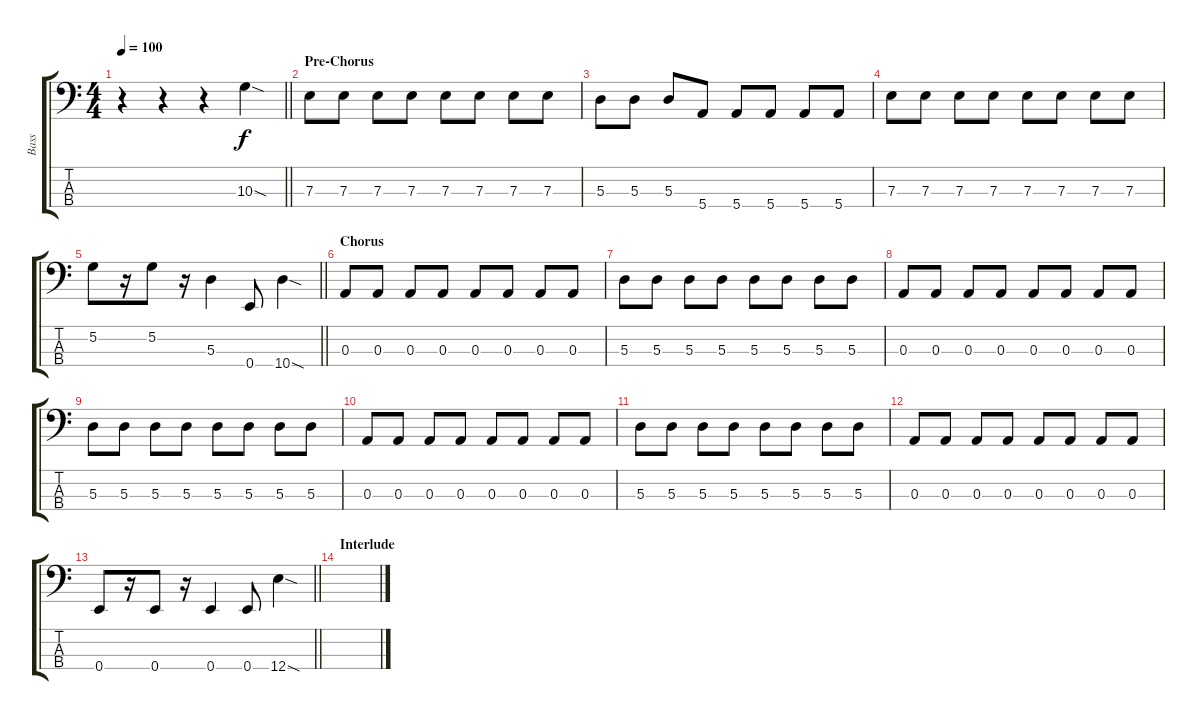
\track ("Bass" "Bass") {instrument electricbasspick}
\staff {score tabs}
\tuning (G2 D2 A1 E1) {hide}
\ts (4 4)
\tempo 100
\clef f4
\barLineRight lightlight
\ks c
r.4{dy f} r.4 r.4 10.3{sod}.4 |
\section ("" "Pre-Chorus")
7.3.8 7.3.8 7.3.8 7.3.8 7.3.8 7.3.8 7.3.8 7.3.8 |
5.3.8 5.3.8 5.3.8 5.4.8 5.4.8 5.4.8 5.4.8 5.4.8 |
7.3.8 7.3.8 7.3.8 7.3.8 7.3.8 7.3.8 7.3.8 7.3.8 |
\barLineRight lightlight
5.2.8 r.16 5.2.8 r.16 5.3.4 0.4.8 10.4{sod}.4 |
\section ("" "Chorus")
0.3.8 0.3.8 0.3.8 0.3.8 0.3.8 0.3.8 0.3.8 0.3.8 |
5.3.8 5.3.8 5.3.8 5.3.8 5.3.8 5.3.8 5.3.8 5.3.8 |
0.3.8 0.3.8 0.3.8 0.3.8 0.3.8 0.3.8 0.3.8 0.3.8 |
5.3.8 5.3.8 5.3.8 5.3.8 5.3.8 5.3.8 5.3.8 5.3.8 |
0.3.8 0.3.8 0.3.8 0.3.8 0.3.8 0.3.8 0.3.8 0.3.8 |
5.3.8 5.3.8 5.3.8 5.3.8 5.3.8 5.3.8 5.3.8 5.3.8 |
0.3.8 0.3.8 0.3.8 0.3.8 0.3.8 0.3.8 0.3.8 0.3.8 |
\barLineRight lightlight
0.4.8 r.16 0.4.8 r.16 0.4.4 0.4.8 12.4{sod}.4 |
\section ("" "Interlude")
